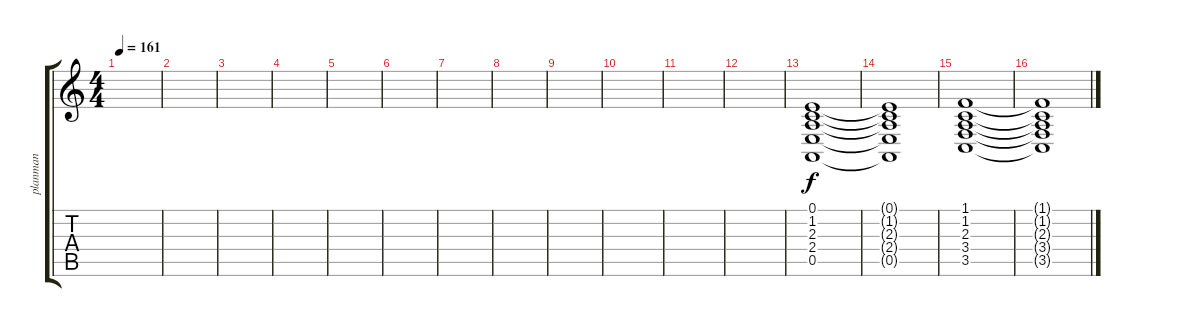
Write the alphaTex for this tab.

\track ("planman" "planman") {instrument choiraahs}
\staff {score tabs}
\tuning (E4 B3 G3 D3 A2 E2) {hide}
\ts (4 4)
\tempo 161
\clef g2
\ks c
|
|
|
|
|
|
|
|
|
|
|
|
(0.1 1.2 2.3 2.4 0.5).1 |
(0.1{t} 1.2{t} 2.3{t} 2.4{t} 0.5{t}).1 |
(1.1 1.2 2.3 3.4 3.5).1 |
(1.1{t} 1.2{t} 2.3{t} 3.4{t} 3.5{t}).1
